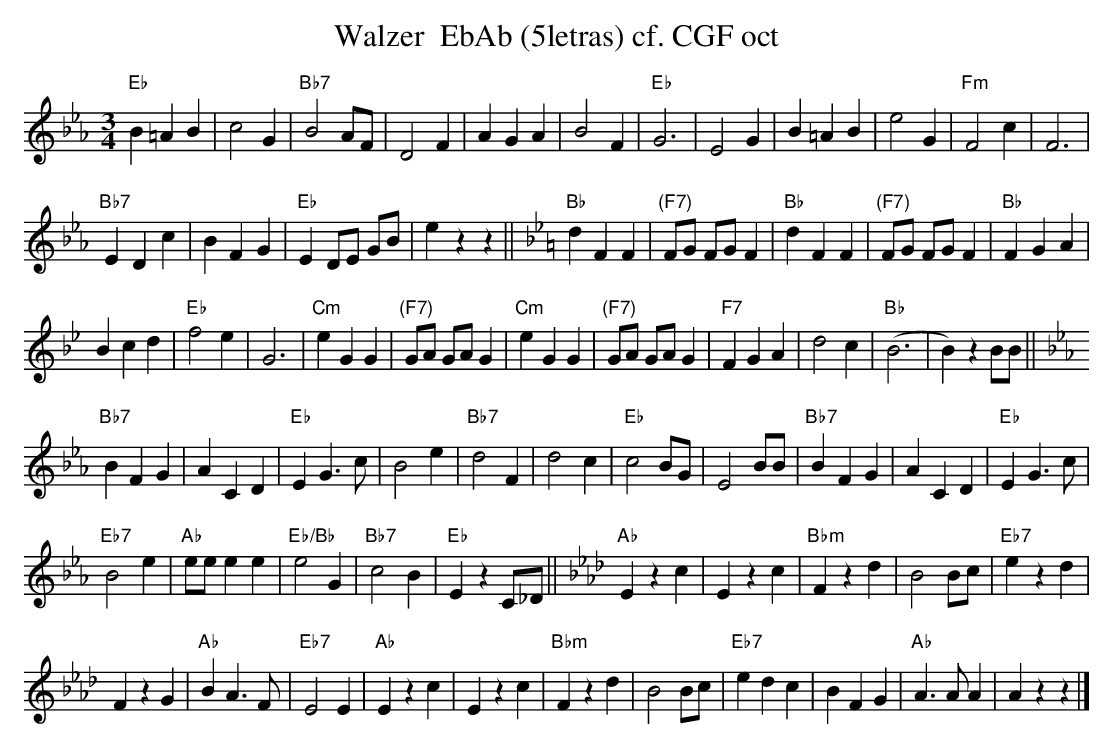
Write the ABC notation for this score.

X:1
T:Walzer  EbAb (5letras) cf. CGF oct
M:3/4
L:1/4
K:Ebmaj%%MIDI gchordon
"Eb"B=AB | c2G | "Bb7"B2A/2F/2 | D2F | AGA | B2F | "Eb"G3 | E2G | B=AB | e2G | \
"Fm"F2c | F3 |
"Bb7"EDc | BFG | "Eb"ED/2E/2 G/2B/2 | ezz || [K:Bbmaj] "Bb"dFF | "(F7)"F/2G/2 F/2G/2F | "Bb"dFF | \
"(F7)"F/2G/2 F/2G/2 F | "Bb"FGA |
Bcd | "Eb"f2e | G3 | "Cm"eGG | "(F7)"G/2A/2 G/2A/2G | "Cm"eGG | "(F7)"G/2A/2 G/2A/2G | \
"F7"FGA | d2c | "Bb"(B3 |B )zB/2B/2 || [K:Ebmaj]
"Bb7"BFG | ACD | "Eb"EG>c | B2e | "Bb7"d2F | d2c | \
"Eb"c2B/2G/2 | E2B/2B/2 | "Bb7"BFG | ACD | "Eb"EG>c |
"Eb7"B2e | "Ab"e/2e/2 ee | "Eb/Bb"e2G | "Bb7"c2B | \
"Eb"EzC/2_D/2 || [K:Abmaj] "Ab"Ezc | Ezc | "Bbm"Fzd | B2B/2c/2 | "Eb7"ezd |
FzG | "Ab"BA>F | "Eb7"E2E | \
"Ab"Ezc | Ezc | "Bbm"Fzd | B2B/2c/2 | "Eb7"edc | BFG | "Ab"A>AA | Azz |]
